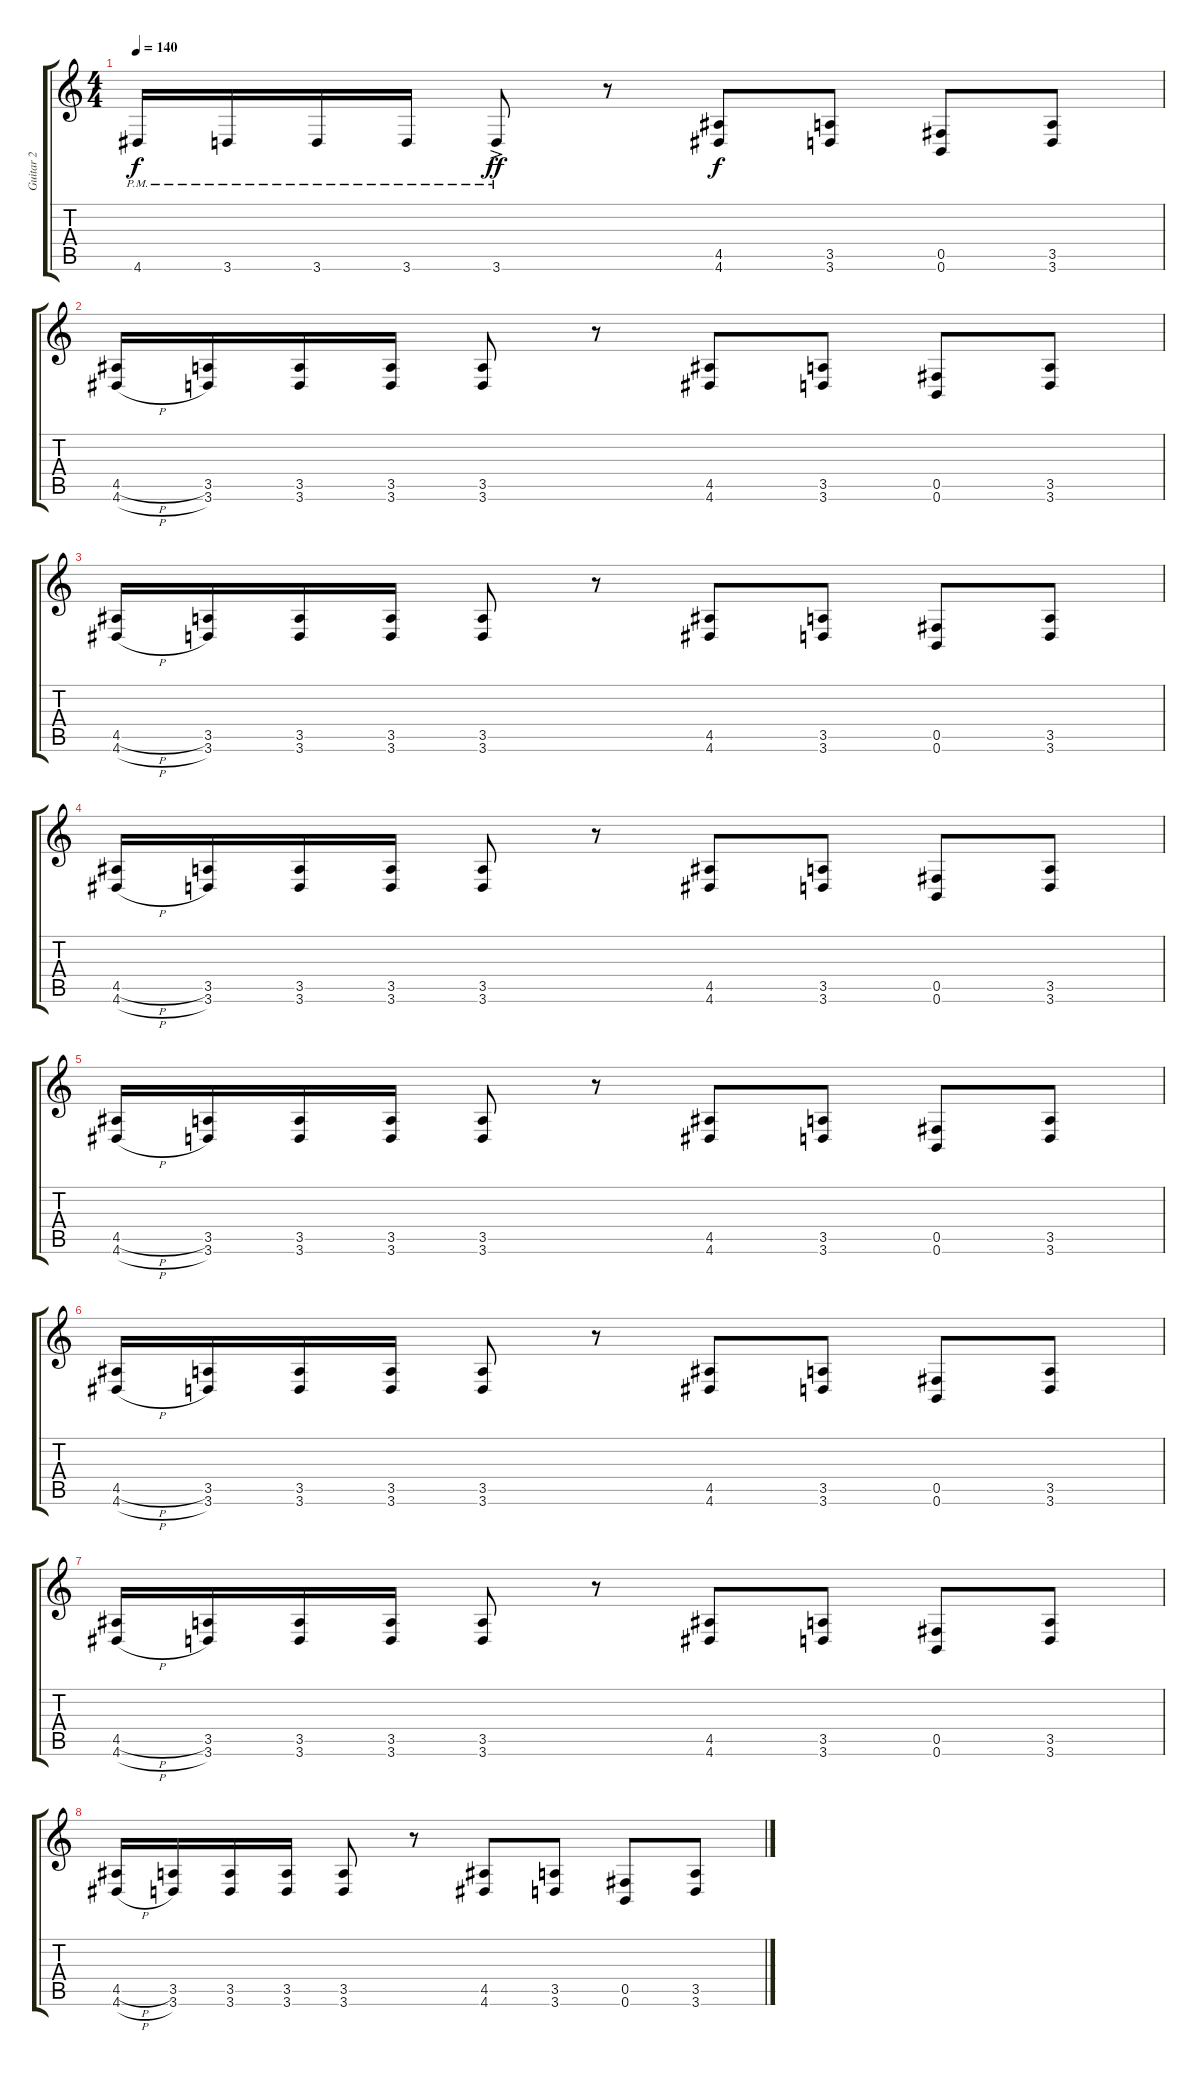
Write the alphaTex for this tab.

\track ("Guitar 2" "Guitar 2") {instrument distortionguitar}
\staff {score tabs}
\tuning (Db4 Ab3 E3 B2 Gb2 B1) {hide}
\ts (4 4)
\tempo 140
\clef g2
\ks c
4.6{pm}.16{dy f} 3.6{pm}.16 3.6{pm}.16 3.6{pm}.16 3.6{ac pm}.8{dy ff} r.8 (4.5 4.6).8{dy f} (3.5 3.6).8 (0.5 0.6).8 (3.5 3.6).8 |
(4.5{h} 4.6{h}).16 (3.5 3.6).16 (3.5 3.6).16 (3.5 3.6).16 (3.5 3.6).8 r.8 (4.5 4.6).8 (3.5 3.6).8 (0.5 0.6).8 (3.5 3.6).8 |
(4.5{h} 4.6{h}).16 (3.5 3.6).16 (3.5 3.6).16 (3.5 3.6).16 (3.5 3.6).8 r.8 (4.5 4.6).8 (3.5 3.6).8 (0.5 0.6).8 (3.5 3.6).8 |
(4.5{h} 4.6{h}).16 (3.5 3.6).16 (3.5 3.6).16 (3.5 3.6).16 (3.5 3.6).8 r.8 (4.5 4.6).8 (3.5 3.6).8 (0.5 0.6).8 (3.5 3.6).8 |
(4.5{h} 4.6{h}).16 (3.5 3.6).16 (3.5 3.6).16 (3.5 3.6).16 (3.5 3.6).8 r.8 (4.5 4.6).8 (3.5 3.6).8 (0.5 0.6).8 (3.5 3.6).8 |
(4.5{h} 4.6{h}).16 (3.5 3.6).16 (3.5 3.6).16 (3.5 3.6).16 (3.5 3.6).8 r.8 (4.5 4.6).8 (3.5 3.6).8 (0.5 0.6).8 (3.5 3.6).8 |
(4.5{h} 4.6{h}).16 (3.5 3.6).16 (3.5 3.6).16 (3.5 3.6).16 (3.5 3.6).8 r.8 (4.5 4.6).8 (3.5 3.6).8 (0.5 0.6).8 (3.5 3.6).8 |
(4.5{h} 4.6{h}).16 (3.5 3.6).16 (3.5 3.6).16 (3.5 3.6).16 (3.5 3.6).8 r.8 (4.5 4.6).8 (3.5 3.6).8 (0.5 0.6).8 (3.5 3.6).8
